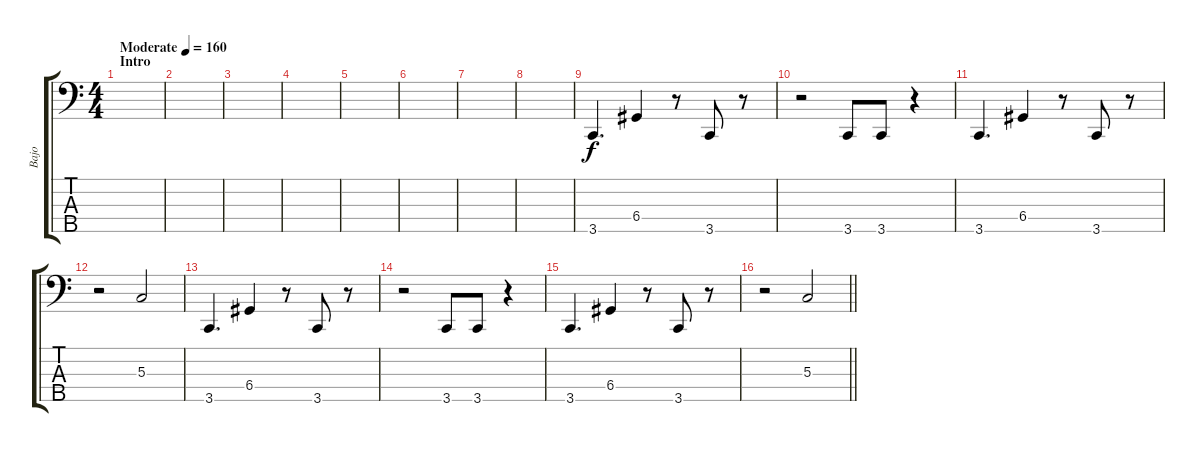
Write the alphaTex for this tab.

\track ("Bajo" "Bajo") {instrument electricbassfinger}
\staff {score tabs}
\tuning (F2 C2 G1 D1 A0) {hide}
\ts (4 4)
\section ("" "Intro")
\tempo (160 "Moderate")
\clef f4
\ks c
|
|
|
|
|
|
|
|
3.5.4{d} 6.4.4 r.8 3.5.8 r.8 |
r.2 3.5.8 3.5.8 r.4 |
3.5.4{d} 6.4.4 r.8 3.5.8 r.8 |
r.2 5.3.2 |
3.5.4{d} 6.4.4 r.8 3.5.8 r.8 |
r.2 3.5.8 3.5.8 r.4 |
3.5.4{d} 6.4.4 r.8 3.5.8 r.8 |
\barLineRight lightlight
r.2 5.3.2
